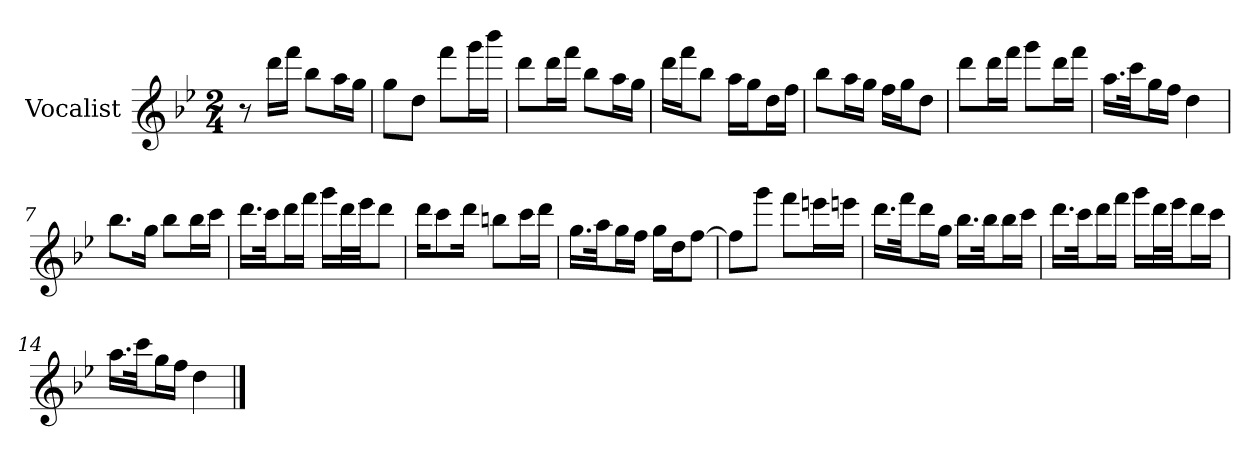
**kern
*part1
*staff1
*I"Vocalist
*k[b-e-]
*B-:
*M2/4
=
8r
16dddLL
16fffJJ
8bb-L
16aaL
16ggJJ
=1
8ggL
8ddJ
8fffL
16gggL
16bbb-JJ
=2
8dddL
16dddL
16fffJJ
8bb-L
16aaL
16ggJJ
=3
16dddLL
16fffJ
8bb-J
16aaLL
16ggJ
16ddL
16ffJJ
=4
8bb-L
16aaL
16ggJJ
16ffLL
16ggJ
8ddJ
=5
8dddL
16dddL
16fffJJ
8gggL
16dddL
16fffJJ
=6
16.aaLL
32cccJk
16ggL
16ffJJ
4dd
=7
8.bb-L
16ggJk
8bb-L
16bb-L
16cccJJ
=8
16.dddLL
32cccJk
16dddL
16fffJJ
16gggLL
32dddL
32eee-JJ
8dddJ
=9
16dddKL
8ccc
16dddJk
8bbnL
16cccL
16dddJJ
=10
16.ggLL
32aaJk
16ggL
16ffJJ
16ggLL
16ddJ
[8ffJ
=11
8ffL]
8gggJ
8fffL
16eeenL
16eeenJJ
=12
16.dddLL
32fffJk
16dddL
16ggJJ
16.bb-LL
32bb-Jk
16bb-L
16cccJJ
=13
16.dddLL
32cccJk
16dddL
16fffJJ
16gggLL
32dddL
32eee-JJ
16dddL
16cccJJ
=14
16.aaLL
32cccJk
16ggL
16ffJJ
4dd
==
*-
